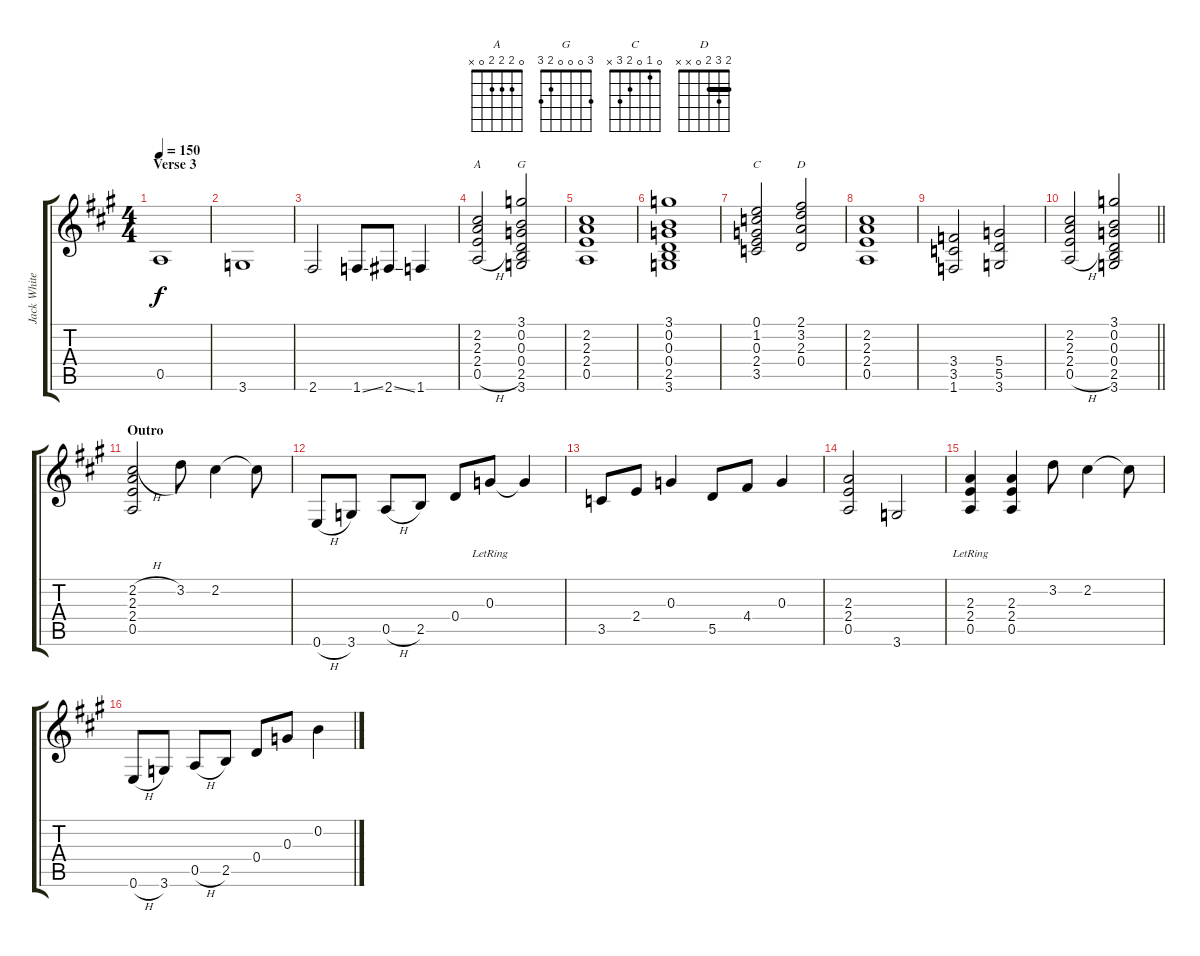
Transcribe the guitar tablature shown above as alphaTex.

\track ("Jack White Guitar" "Jack White") {instrument overdrivenguitar}
\staff {score tabs}
\tuning (E4 B3 G3 D3 A2 E2) {hide}
\chord ("A" 0 2 2 2 0 x)
\chord ("G" 3 0 0 0 2 3)
\chord ("C" 0 1 0 2 3 x)
\chord ("D" 2 3 2 0 x x) {barre 2}
\ts (4 4)
\section ("" "Verse 3")
\tempo 150
\clef g2
\ks a
0.5.1{dy f} |
3.6.1 |
2.6.2 1.6{ss}.8 2.6{ss}.8 1.6.4 |
(2.2 2.3 2.4 0.5{h}).2{ch "A"} (3.1 0.2 0.3 0.4 2.5 3.6).2{ch "G"} |
(2.2 2.3 2.4 0.5).1 |
(3.1 0.2 0.3 0.4 2.5 3.6).1 |
(0.1 1.2 0.3 2.4 3.5).2{ch "C"} (2.1 3.2 2.3 0.4).2{ch "D"} |
(2.2 2.3 2.4 0.5).1 |
(3.4 3.5 1.6).2 (5.4 5.5 3.6).2 |
\barLineRight lightlight
(2.2 2.3 2.4 0.5{h}).2 (3.1 0.2 0.3 0.4 2.5 3.6).2 |
\section ("" "Outro")
(2.2{h} 2.3 2.4 0.5).2 3.2.8 2.2.4 2.2{t}.8 |
0.6{h}.8 3.6.8 0.5{h}.8 2.5.8 0.4.8 0.3{lr}.8 0.3{t}.4 |
3.5.8 2.4.8 0.3.4 5.5.8 4.4.8 0.3.4 |
(2.3 2.4 0.5).2 3.6.2 |
(2.3{lr} 2.4{lr} 0.5{lr}).4 (2.3 2.4 0.5).4 3.2.8 2.2.4 2.2{t}.8 |
0.6{h}.8 3.6.8 0.5{h}.8 2.5.8 0.4.8 0.3.8 0.2.4
